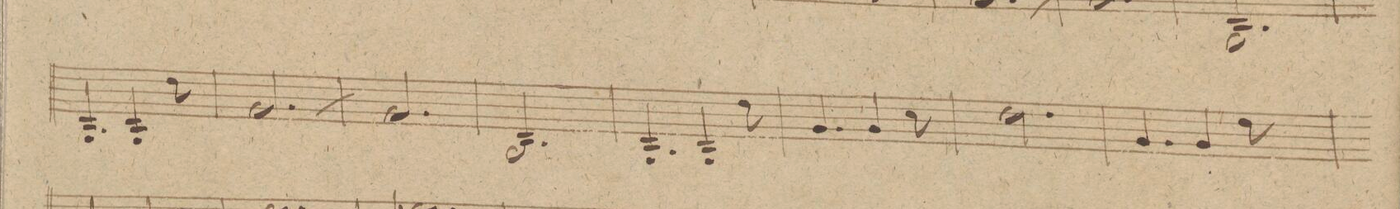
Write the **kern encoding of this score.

**kern	**dynam
*I"Corno 2do in D	*
*clefG2	*
*k[f#c#]	*
*M6/8	*
4.A/	.
4A/	.
8ee\	.
=31	=31
[>2.a/	.
=32	=32
2.a/]	.
=33	=33
2.A/	.
=34	=34
4.A/	.
4A/	.
8ee\	.
=35	=35
4.a/	.
4a/	.
8dd\	.
=36	=36
2.ee\	.
=37	=37
4.a/	.
4a/	.
8ee\	.
=38	=38
*-	*-
